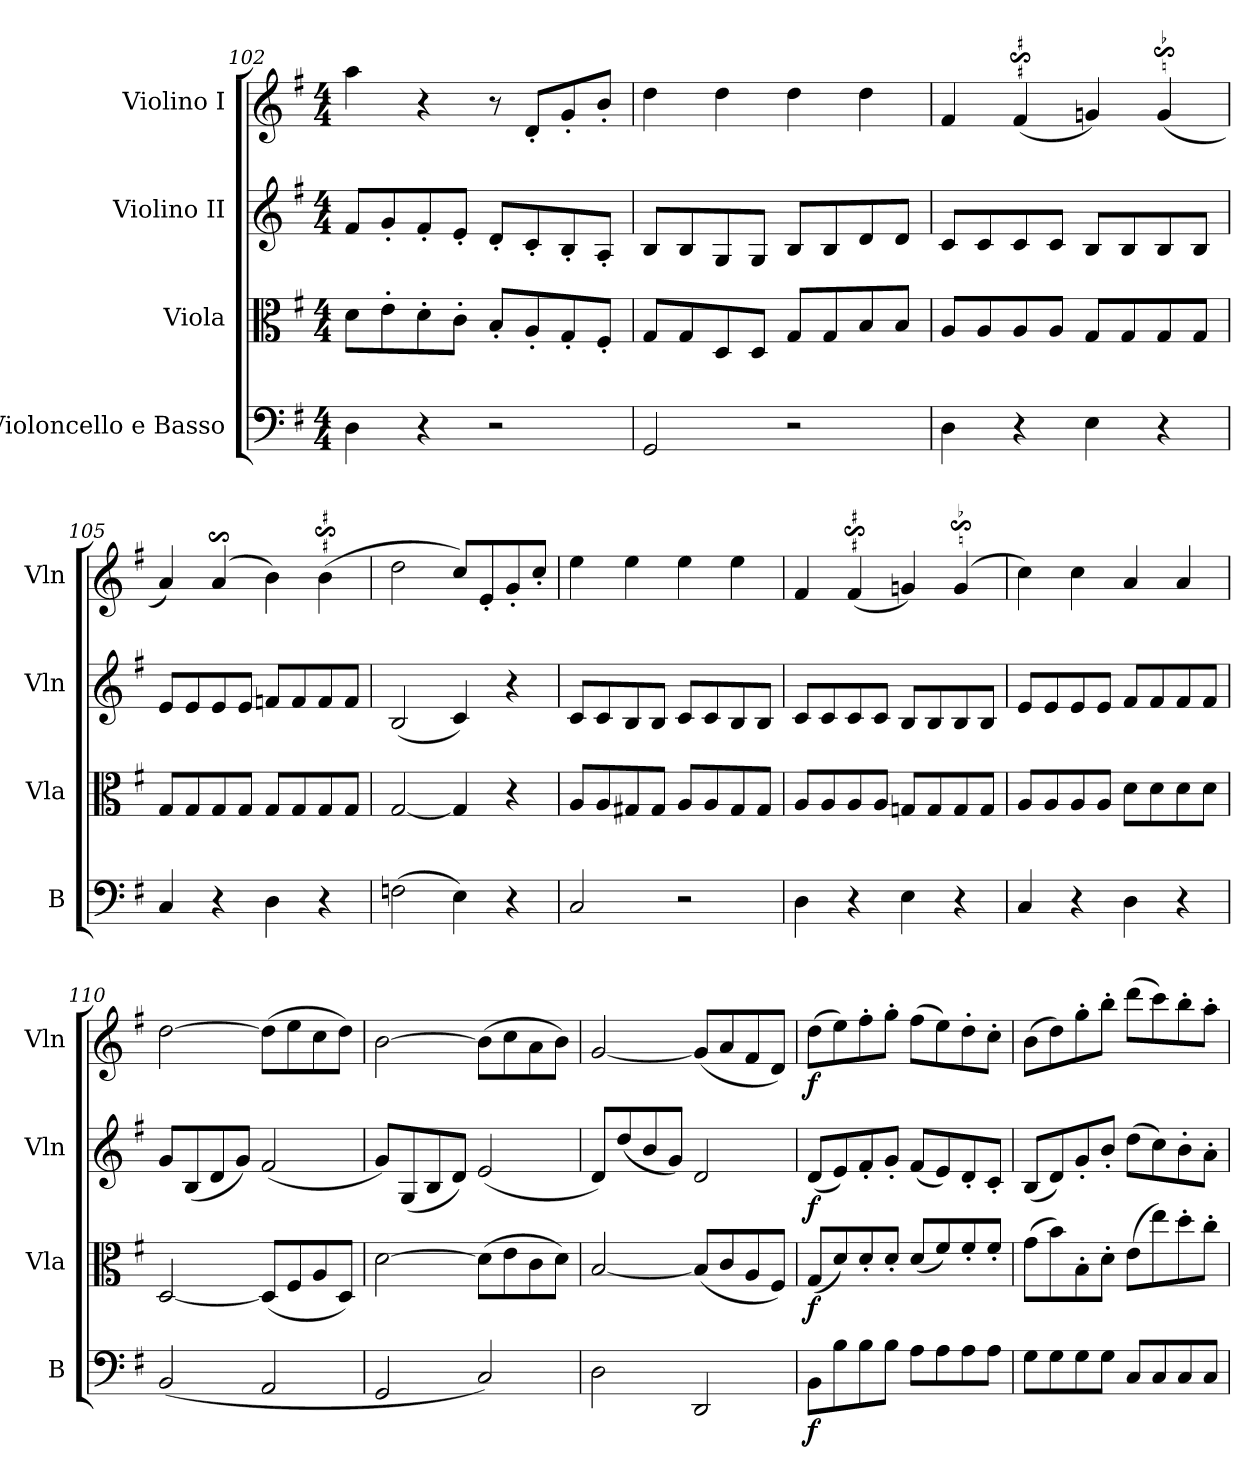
**kern	**dynam	**kern	**dynam	**kern	**dynam	**kern	**dynam
*part4	*part4	*part3	*part3	*part2	*part2	*part1	*part1
*staff4	*staff4	*staff3	*staff3	*staff2	*staff2	*staff1	*staff1
*I"Violoncello e Basso	*	*I"Viola	*	*I"Violino II	*	*I"Violino I	*
*I'B	*	*I'Vla	*	*I'Vln	*	*I'Vln	*
*clefF4	*	*clefC3	*	*clefG2	*	*clefG2	*
*k[f#]	*	*k[f#]	*	*k[f#]	*	*k[f#]	*
*G:	*	*G:	*	*G:	*	*G:	*
*M4/4	*	*M4/4	*	*M4/4	*	*M4/4	*
=102	=102	=102	=102	=102	=102	=102	=102
4D	.	8dL	.	8f#L	.	4aa	.
.	.	8e'	.	8g'	.	.	.
4r	.	8d'	.	8f#'	.	4r	.
.	.	8c'J	.	8e'J	.	.	.
2r	.	8B'L	.	8d'L	.	8r	.
.	.	8A'	.	8c'	.	8d'L	.
.	.	8G'	.	8B'	.	8g'	.
.	.	8F#'J	.	8A'J	.	8b'J	.
=103	=103	=103	=103	=103	=103	=103	=103
2GG	.	8GL	.	8BL	.	4dd	.
.	.	8G	.	8B	.	.	.
.	.	8D	.	8G	.	4dd	.
.	.	8DJ	.	8GJ	.	.	.
2r	.	8GL	.	8BL	.	4dd	.
.	.	8G	.	8B	.	.	.
.	.	8B	.	8d	.	4dd	.
.	.	8BJ	.	8dJ	.	.	.
!!LO:LB:g=z
=104	=104	=104	=104	=104	=104	=104	=104
4D	.	8AL	.	8cL	.	4f#	.
.	.	8A	.	8c	.	.	.
4r	.	8A	.	8c	.	(4f#s$sS	.
.	.	8AJ	.	8cJ	.	.	.
4E	.	8GL	.	8BL	.	4g)	.
.	.	8G	.	8B	.	.	.
4r	.	8G	.	8B	.	(4gs$Ss	.
.	.	8GJ	.	8BJ	.	.	.
=105	=105	=105	=105	=105	=105	=105	=105
4C	.	8GL	.	8eL	.	4a)	.
.	.	8G	.	8e	.	.	.
4r	.	8G	.	8e	.	(4as$SS	.
.	.	8GJ	.	8eJ	.	.	.
4D	.	8GL	.	8fnL	.	4b)	.
.	.	8G	.	8f	.	.	.
4r	.	8G	.	8f	.	(4bs$sS	.
.	.	8GJ	.	8fJ	.	.	.
=106	=106	=106	=106	=106	=106	=106	=106
(2Fn	.	[2G	.	(2B	.	2dd	.
4E)	.	4G]	.	4c)	.	8ccL)	.
.	.	.	.	.	.	8e'	.
4r	.	4r	.	4r	.	8g'	.
.	.	.	.	.	.	8cc'J	.
=107	=107	=107	=107	=107	=107	=107	=107
2C	.	8AL	.	8cL	.	4ee	.
.	.	8A	.	8c	.	.	.
.	.	8G#X	.	8B	.	4ee	.
.	.	8G#J	.	8BJ	.	.	.
2r	.	8AL	.	8cL	.	4ee	.
.	.	8A	.	8c	.	.	.
.	.	8G#	.	8B	.	4ee	.
.	.	8G#J	.	8BJ	.	.	.
=108	=108	=108	=108	=108	=108	=108	=108
4D	.	8AL	.	8cL	.	4f#	.
.	.	8A	.	8c	.	.	.
4r	.	8A	.	8c	.	(4f#s$sS	.
.	.	8AJ	.	8cJ	.	.	.
4E	.	8GnL	.	8BL	.	4g)	.
.	.	8G	.	8B	.	.	.
4r	.	8G	.	8B	.	(4gs$Ss	.
.	.	8GJ	.	8BJ	.	.	.
=109	=109	=109	=109	=109	=109	=109	=109
4C	.	8AL	.	8eL	.	4cc)	.
.	.	8A	.	8e	.	.	.
4r	.	8A	.	8e	.	4cc	.
.	.	8AJ	.	8eJ	.	.	.
4D	.	8dL	.	8f#L	.	4a	.
.	.	8d	.	8f#	.	.	.
4r	.	8d	.	8f#	.	4a	.
.	.	8dJ	.	8f#J	.	.	.
!!LO:LB:g=z
=110	=110	=110	=110	=110	=110	=110	=110
(2BB	.	[2D	.	8gL	.	[2dd	.
.	.	.	.	(8B	.	.	.
.	.	.	.	8d	.	.	.
.	.	.	.	8gJ)	.	.	.
2AA	.	(8DL]	.	(2f#	.	(8ddL]	.
.	.	8F#	.	.	.	8ee	.
.	.	8A	.	.	.	8cc	.
.	.	8DJ)	.	.	.	8ddJ)	.
=111	=111	=111	=111	=111	=111	=111	=111
2GG	.	[2d	.	8gL)	.	[2b	.
.	.	.	.	(8G	.	.	.
.	.	.	.	8B	.	.	.
.	.	.	.	8dJ)	.	.	.
2C)	.	(8dL]	.	(2e	.	(8bL]	.
.	.	8e	.	.	.	8cc	.
.	.	8c	.	.	.	8a	.
.	.	8dJ)	.	.	.	8bJ)	.
=112	=112	=112	=112	=112	=112	=112	=112
2D	.	[2B	.	8dL)	.	[2g	.
.	.	.	.	(8dd	.	.	.
.	.	.	.	8b	.	.	.
.	.	.	.	8gJ)	.	.	.
2DD	.	(8BL]	.	2d	.	(8gL]	.
.	.	8c	.	.	.	8a	.
.	.	8A	.	.	.	8f#	.
.	.	8F#J)	.	.	.	8dJ)	.
=113	=113	=113	=113	=113	=113	=113	=113
8BBL	f	(8GL	f	(8dL	f	(8ddL	f
8B	.	8d)	.	8e)	.	8ee)	.
8B	.	8d'	.	8f#'	.	8ff#'	.
8BJ	.	8d'J	.	8g'J	.	8gg'J	.
8AL	.	(8d/L	.	(8f#L	.	(8ff#L	.
8A	.	8f#/)	.	8e)	.	8ee)	.
8A	.	8f#'/	.	8d'	.	8dd'	.
8AJ	.	8f#'/J	.	8c'J	.	8cc'J	.
=114	=114	=114	=114	=114	=114	=114	=114
8GL	.	(8gL	.	(8BL	.	(8bL	.
8G	.	8b)	.	8d)	.	8dd)	.
8G	.	8B'	.	8g'	.	8gg'	.
8GJ	.	8d'J	.	8b'J	.	8bb'J	.
8CL	.	(8eL	.	(8ddL	.	(8dddL	.
8C	.	8ee)	.	8cc)	.	8ccc)	.
8C	.	8dd'	.	8b'	.	8bb'	.
8CJ	.	8cc'J	.	8a'J	.	8aa'J	.
=	=	=	=	=	=	=	=
*-	*-	*-	*-	*-	*-	*-	*-
